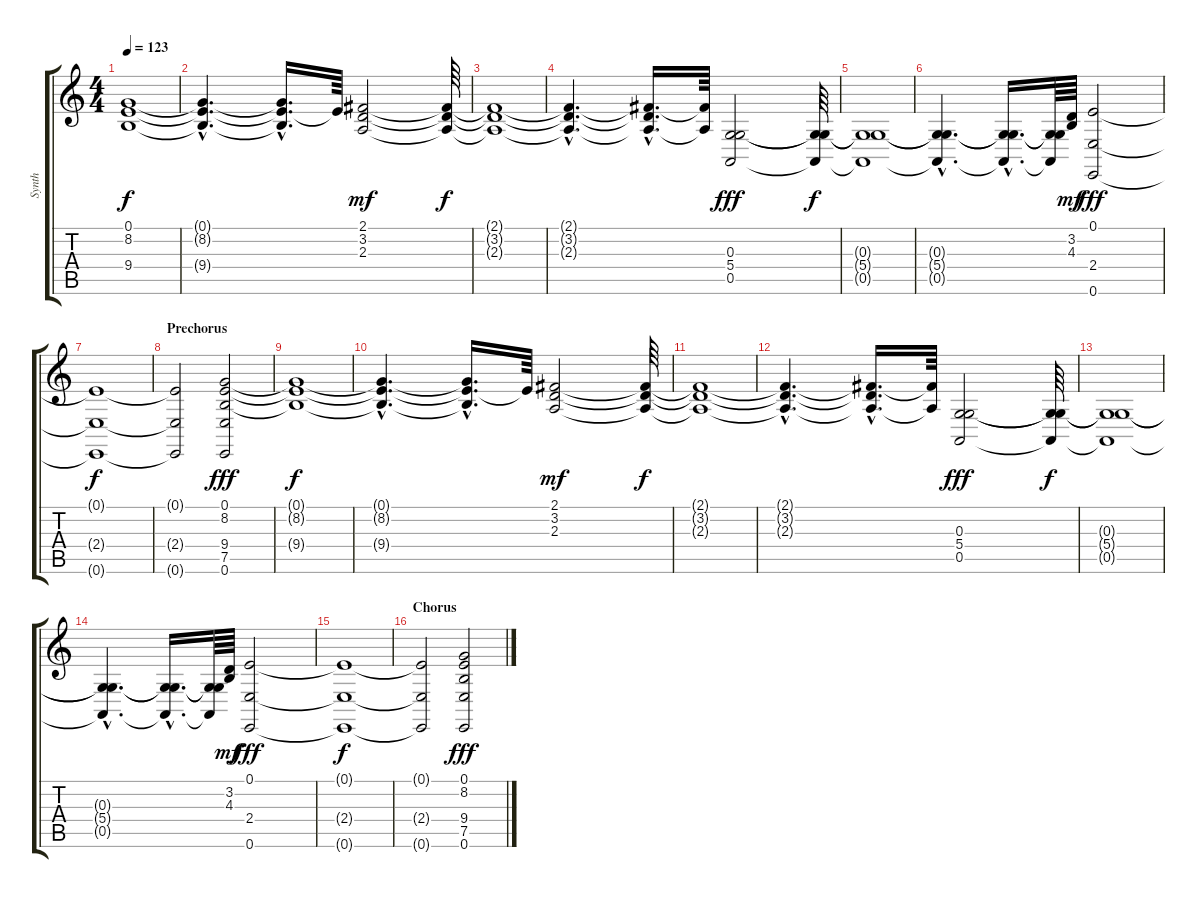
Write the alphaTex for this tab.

\track ("Synth" "Synth") {instrument stringensemble2}
\staff {score tabs}
\tuning (E4 B3 G3 D3 A2 E2) {hide}
\ts (4 4)
\tempo 123
\clef g2
\ks c
(0.1{t} 8.2{t} 9.4{t}).1{dy f} |
(0.1{hac t} 8.2{hac t} 9.4{hac t}).4{d} (0.1{hac t} 8.2{hac t} 9.4{hac t}).16{d} 0.1{t}.64 (2.1 3.2 2.3).2{dy mf} (2.1{t} 3.2{t} 2.3{t}).64{dy f} |
(2.1{t} 3.2{t} 2.3{t}).1 |
(2.1{hac t} 3.2{hac t} 2.3{hac t}).4{d} (2.1{hac t} 3.2{hac t} 2.3{hac t}).16{d} (2.1{t} 2.3{t}).64 (0.3 5.4 0.5).2{dy fff} (0.3{t} 5.4{t} 0.5{t}).64{dy f} |
(0.3{t} 5.4{t} 0.5{t}).1 |
(0.3{hac t} 5.4{hac t} 0.5{hac t}).4{d} (0.3{hac t} 5.4{hac t} 0.5{hac t}).16{d} (0.3{t} 5.4{t} 0.5{t}).64 (3.2 4.3).64{dy mf} (0.1 2.4 0.6).2{dy fff} |
(0.1{t} 2.4{t} 0.6{t}).1{dy f} |
\section ("" "Prechorus")
(0.1{t} 2.4{t} 0.6{t}).2 (0.1 8.2 9.4 7.5 0.6).2{dy fff} |
(0.1{t} 8.2{t} 9.4{t}).1{dy f} |
(0.1{hac t} 8.2{hac t} 9.4{hac t}).4{d} (0.1{hac t} 8.2{hac t} 9.4{hac t}).16{d} 0.1{t}.64 (2.1 3.2 2.3).2{dy mf} (2.1{t} 3.2{t} 2.3{t}).64{dy f} |
(2.1{t} 3.2{t} 2.3{t}).1 |
(2.1{hac t} 3.2{hac t} 2.3{hac t}).4{d} (2.1{hac t} 3.2{hac t} 2.3{hac t}).16{d} (2.1{t} 2.3{t}).64 (0.3 5.4 0.5).2{dy fff} (0.3{t} 5.4{t} 0.5{t}).64{dy f} |
(0.3{t} 5.4{t} 0.5{t}).1 |
(0.3{hac t} 5.4{hac t} 0.5{hac t}).4{d} (0.3{hac t} 5.4{hac t} 0.5{hac t}).16{d} (0.3{t} 5.4{t} 0.5{t}).64 (3.2 4.3).64{dy mf} (0.1 2.4 0.6).2{dy fff} |
(0.1{t} 2.4{t} 0.6{t}).1{dy f} |
\section ("" "Chorus")
(0.1{t} 2.4{t} 0.6{t}).2 (0.1 8.2 9.4 7.5 0.6).2{dy fff}
